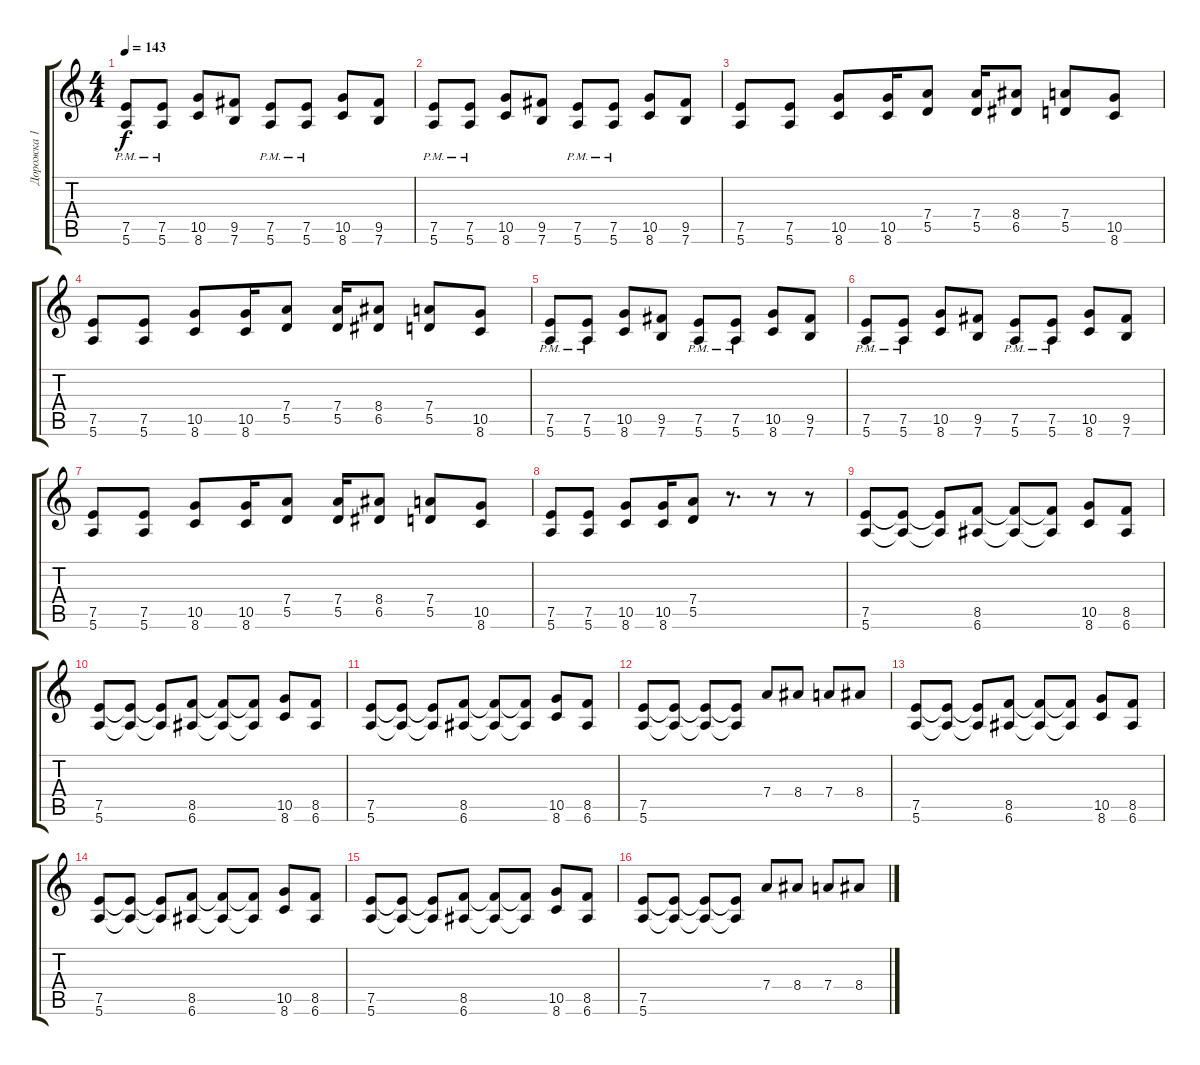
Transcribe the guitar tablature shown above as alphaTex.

\track ("Дорожка 1" "Дорожка 1") {instrument distortionguitar}
\staff {score tabs}
\tuning (E4 B3 G3 D3 A2 E2) {hide}
\ts (4 4)
\tempo 143
\clef g2
\ks c
(7.5{pm} 5.6{pm}).8{dy f} (7.5{pm} 5.6{pm}).8 (10.5 8.6).8 (9.5 7.6).8 (7.5{pm} 5.6{pm}).8 (7.5{pm} 5.6{pm}).8 (10.5 8.6).8 (9.5 7.6).8 |
(7.5{pm} 5.6{pm}).8 (7.5{pm} 5.6{pm}).8 (10.5 8.6).8 (9.5 7.6).8 (7.5{pm} 5.6{pm}).8 (7.5{pm} 5.6{pm}).8 (10.5 8.6).8 (9.5 7.6).8 |
(7.5 5.6).8 (7.5 5.6).8 (10.5 8.6).8 (10.5 8.6).16 (7.4 5.5).8 (7.4 5.5).16 (8.4 6.5).8 (7.4 5.5).8 (10.5 8.6).8 |
(7.5 5.6).8 (7.5 5.6).8 (10.5 8.6).8 (10.5 8.6).16 (7.4 5.5).8 (7.4 5.5).16 (8.4 6.5).8 (7.4 5.5).8 (10.5 8.6).8 |
(7.5{pm} 5.6{pm}).8 (7.5{pm} 5.6{pm}).8 (10.5 8.6).8 (9.5 7.6).8 (7.5{pm} 5.6{pm}).8 (7.5{pm} 5.6{pm}).8 (10.5 8.6).8 (9.5 7.6).8 |
(7.5{pm} 5.6{pm}).8 (7.5{pm} 5.6{pm}).8 (10.5 8.6).8 (9.5 7.6).8 (7.5{pm} 5.6{pm}).8 (7.5{pm} 5.6{pm}).8 (10.5 8.6).8 (9.5 7.6).8 |
(7.5 5.6).8 (7.5 5.6).8 (10.5 8.6).8 (10.5 8.6).16 (7.4 5.5).8 (7.4 5.5).16 (8.4 6.5).8 (7.4 5.5).8 (10.5 8.6).8 |
(7.5 5.6).8 (7.5 5.6).8 (10.5 8.6).8 (10.5 8.6).16 (7.4 5.5).8 r.8{d} r.8 r.8 |
(7.5 5.6).8 (7.5{t} 5.6{t}).8 (7.5{t} 5.6{t}).8 (8.5 6.6).8 (8.5{t} 6.6{t}).8 (8.5{t} 6.6{t}).8 (10.5 8.6).8 (8.5 6.6).8 |
(7.5 5.6).8 (7.5{t} 5.6{t}).8 (7.5{t} 5.6{t}).8 (8.5 6.6).8 (8.5{t} 6.6{t}).8 (8.5{t} 6.6{t}).8 (10.5 8.6).8 (8.5 6.6).8 |
(7.5 5.6).8 (7.5{t} 5.6{t}).8 (7.5{t} 5.6{t}).8 (8.5 6.6).8 (8.5{t} 6.6{t}).8 (8.5{t} 6.6{t}).8 (10.5 8.6).8 (8.5 6.6).8 |
(7.5 5.6).8 (7.5{t} 5.6{t}).8 (7.5{t} 5.6{t}).8 (7.5{t} 5.6{t}).8 7.4.8 8.4.8 7.4.8 8.4.8 |
(7.5 5.6).8 (7.5{t} 5.6{t}).8 (7.5{t} 5.6{t}).8 (8.5 6.6).8 (8.5{t} 6.6{t}).8 (8.5{t} 6.6{t}).8 (10.5 8.6).8 (8.5 6.6).8 |
(7.5 5.6).8 (7.5{t} 5.6{t}).8 (7.5{t} 5.6{t}).8 (8.5 6.6).8 (8.5{t} 6.6{t}).8 (8.5{t} 6.6{t}).8 (10.5 8.6).8 (8.5 6.6).8 |
(7.5 5.6).8 (7.5{t} 5.6{t}).8 (7.5{t} 5.6{t}).8 (8.5 6.6).8 (8.5{t} 6.6{t}).8 (8.5{t} 6.6{t}).8 (10.5 8.6).8 (8.5 6.6).8 |
(7.5 5.6).8 (7.5{t} 5.6{t}).8 (7.5{t} 5.6{t}).8 (7.5{t} 5.6{t}).8 7.4.8 8.4.8 7.4.8 8.4.8
